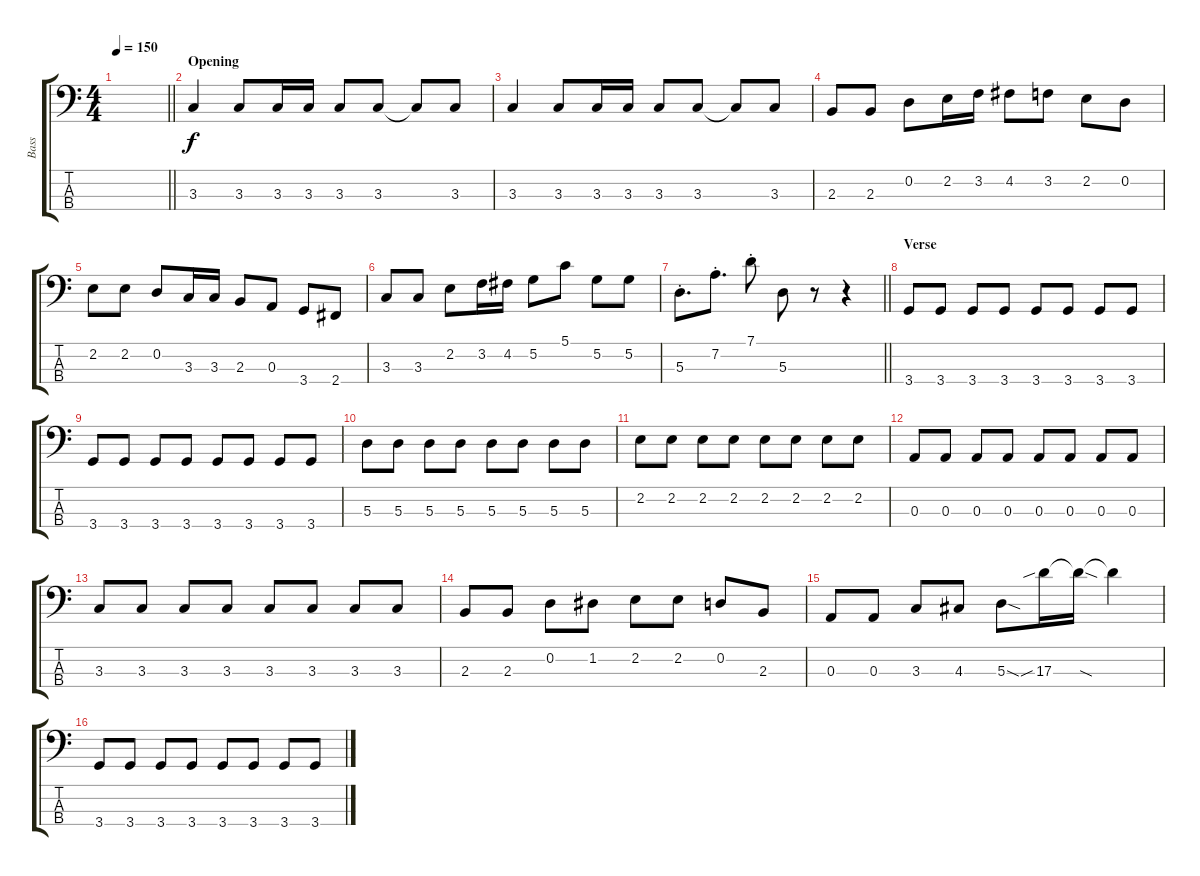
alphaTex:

\track ("Bass" "Bass") {instrument electricbassfinger}
\staff {score tabs}
\tuning (G2 D2 A1 E1) {hide}
\ts (4 4)
\tempo 150
\clef f4
\barLineRight lightlight
\ks c
|
\section ("" "Opening")
3.3.4 3.3.8 3.3.16 3.3.16 3.3.8 3.3.8 3.3{t}.8 3.3.8 |
3.3.4 3.3.8 3.3.16 3.3.16 3.3.8 3.3.8 3.3{t}.8 3.3.8 |
2.3.8 2.3.8 0.2.8 2.2.16 3.2.16 4.2.8 3.2.8 2.2.8 0.2.8 |
2.2.8 2.2.8 0.2.8 3.3.16 3.3.16 2.3.8 0.3.8 3.4.8 2.4.8 |
3.3.8 3.3.8 2.2.8 3.2.16 4.2.16 5.2.8 5.1.8 5.2.8 5.2.8 |
\barLineRight lightlight
5.3{st}.8{d} 7.2{st}.8{d} 7.1{st}.8 5.3.8 r.8 r.4 |
\section ("" "Verse")
3.4.8 3.4.8 3.4.8 3.4.8 3.4.8 3.4.8 3.4.8 3.4.8 |
3.4.8 3.4.8 3.4.8 3.4.8 3.4.8 3.4.8 3.4.8 3.4.8 |
5.3.8 5.3.8 5.3.8 5.3.8 5.3.8 5.3.8 5.3.8 5.3.8 |
2.2.8 2.2.8 2.2.8 2.2.8 2.2.8 2.2.8 2.2.8 2.2.8 |
0.3.8 0.3.8 0.3.8 0.3.8 0.3.8 0.3.8 0.3.8 0.3.8 |
3.3.8 3.3.8 3.3.8 3.3.8 3.3.8 3.3.8 3.3.8 3.3.8 |
2.3.8 2.3.8 0.2.8 1.2.8 2.2.8 2.2.8 0.2.8 2.3.8 |
0.3.8 0.3.8 3.3.8 4.3.8 5.3{sod}.8 17.3{sib}.16 17.3{sod t}.16 17.3{t}.4 |
3.4.8 3.4.8 3.4.8 3.4.8 3.4.8 3.4.8 3.4.8 3.4.8
